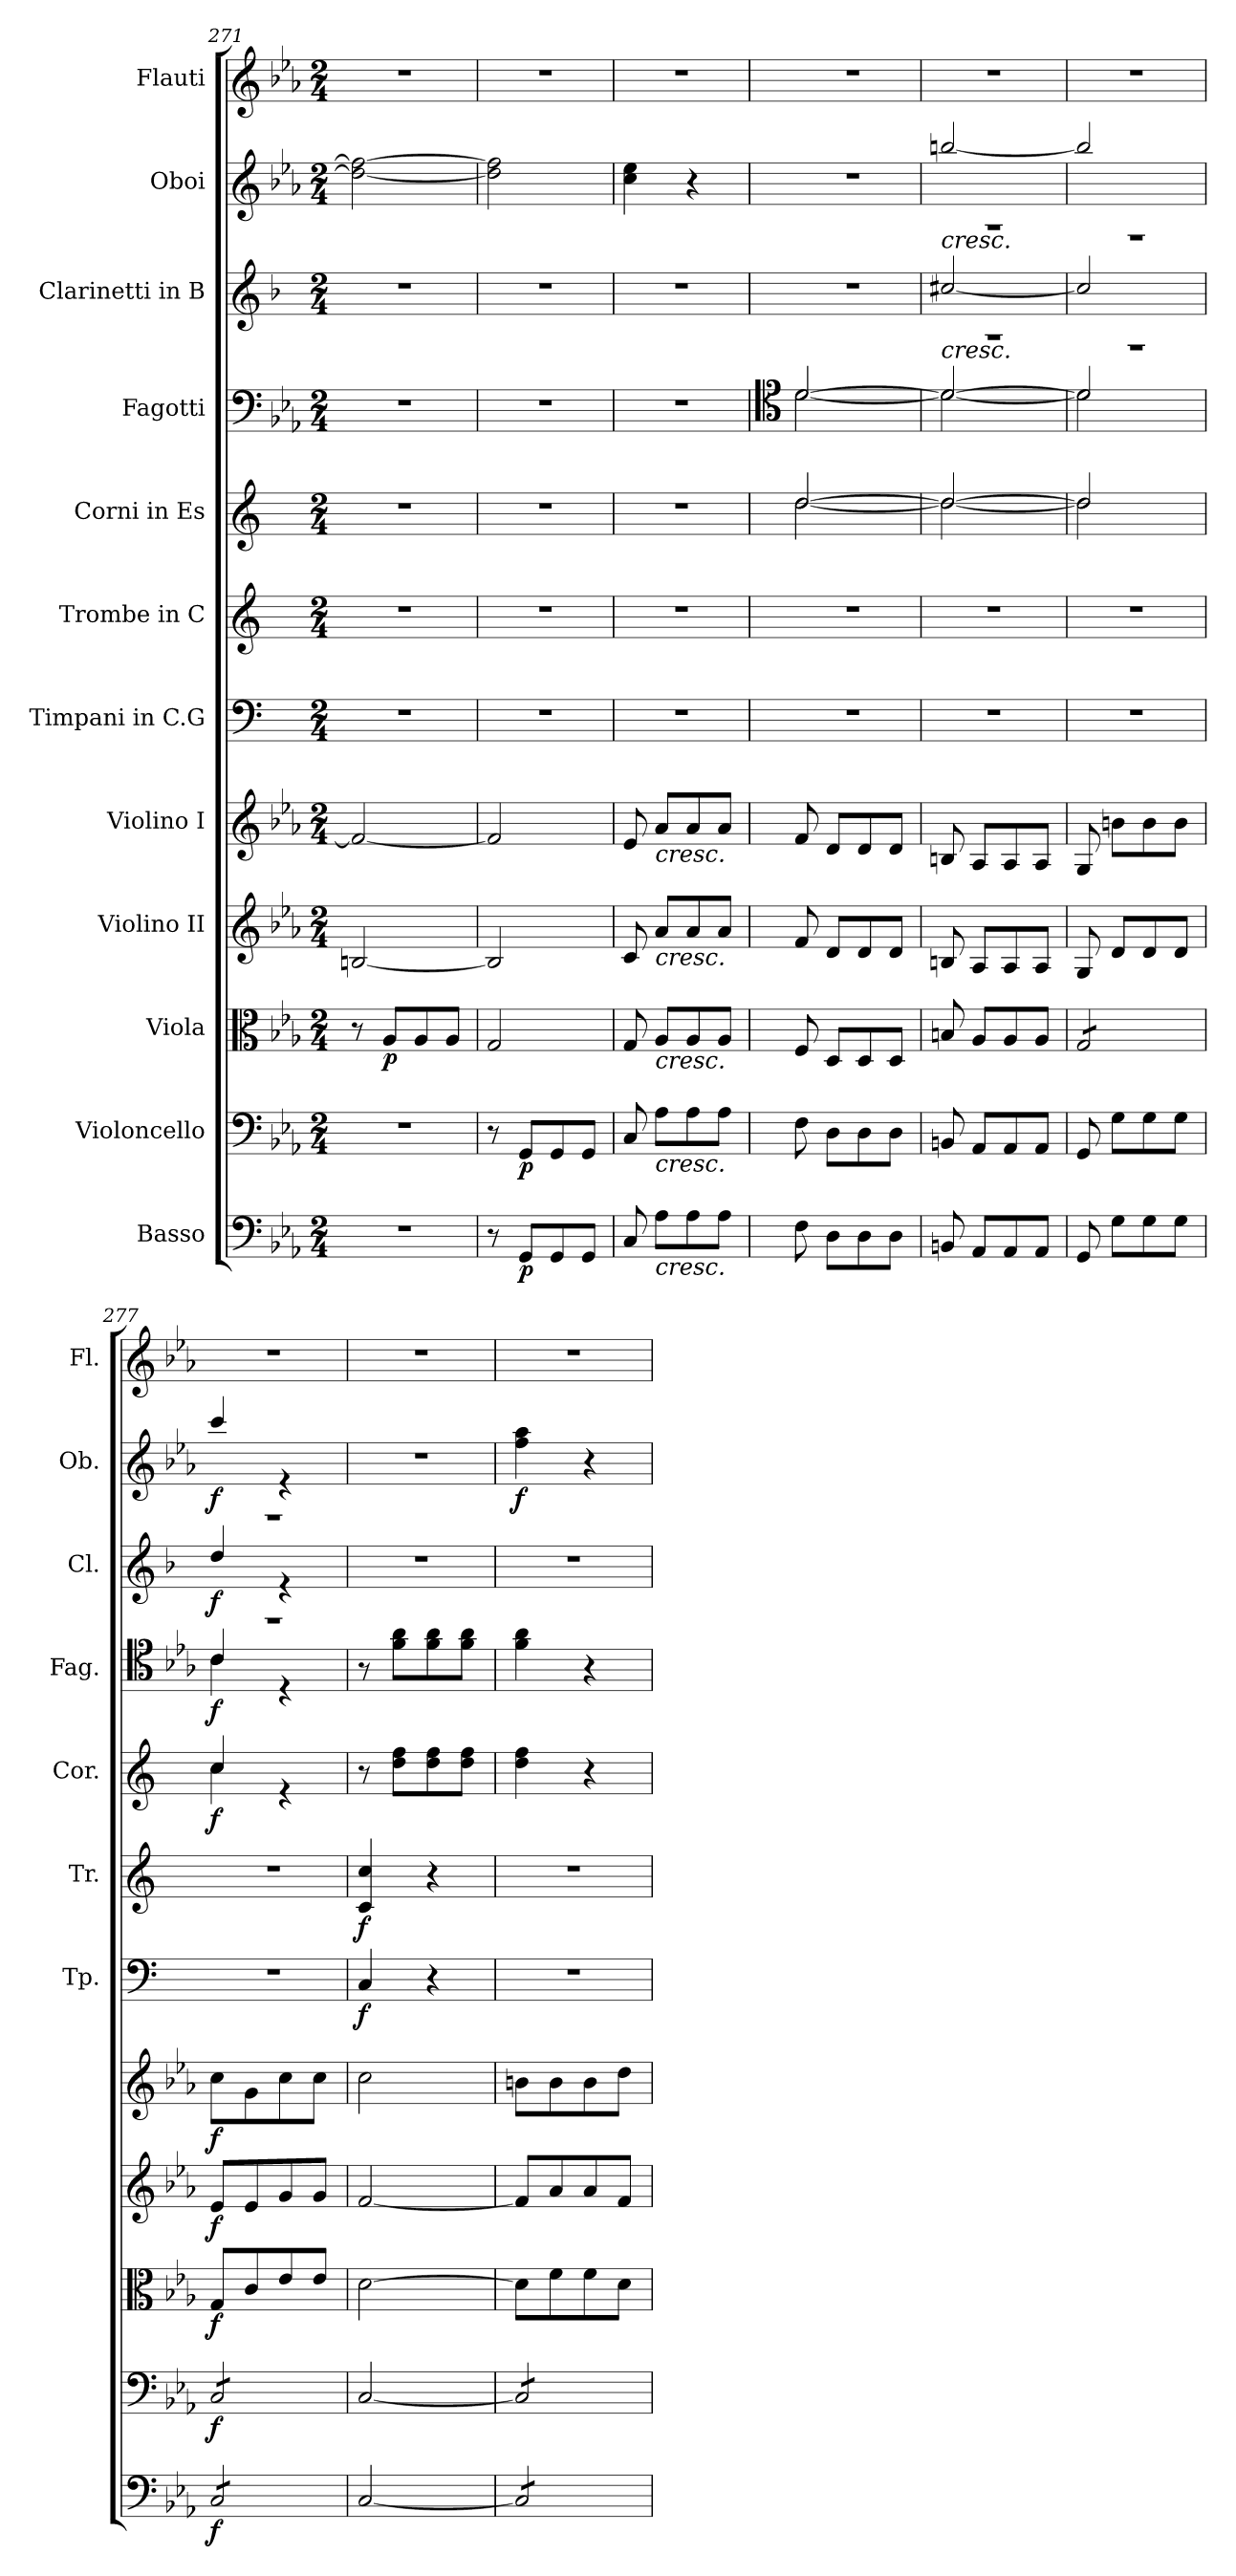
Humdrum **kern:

**kern	**dynam	**kern	**dynam	**kern	**dynam	**kern	**dynam	**kern	**dynam	**kern	**dynam	**kern	**dynam	**kern	**dynam	**kern	**dynam	**kern	**dynam	**kern	**dynam	**kern
*part12	*part12	*part11	*part11	*part10	*part10	*part9	*part9	*part8	*part8	*part7	*part7	*part6	*part6	*part5	*part5	*part4	*part4	*part3	*part3	*part2	*part2	*part1
*staff12	*staff12	*staff11	*staff11	*staff10	*staff10	*staff9	*staff9	*staff8	*staff8	*staff7	*staff7	*staff6	*staff6	*staff5	*staff5	*staff4	*staff4	*staff3	*staff3	*staff2	*staff2	*staff1
*I"Basso	*	*I"Violoncello	*	*I"Viola	*	*I"Violino II	*	*I"Violino I	*	*I"Timpani in C.G	*	*I"Trombe in C	*	*I"Corni in Es	*	*I"Fagotti	*	*I"Clarinetti in B	*	*I"Oboi	*	*I"Flauti
*	*	*	*	*	*	*	*	*	*	*I'Tp.	*	*I'Tr.	*	*I'Cor.	*	*I'Fag.	*	*I'Cl.	*	*I'Ob.	*	*I'Fl.
*clefF4	*	*clefF4	*	*clefC3	*	*clefG2	*	*clefG2	*	*clefF4	*	*clefG2	*	*clefG2	*	*clefF4	*	*clefG2	*	*clefG2	*	*clefG2
*ITrd7c12	*	*	*	*	*	*	*	*	*	*	*	*	*	*ITrd5c9	*	*	*	*ITrd1c2	*	*	*	*
*k[b-e-a-]	*	*k[b-e-a-]	*	*k[b-e-a-]	*	*k[b-e-a-]	*	*k[b-e-a-]	*	*k[]	*	*k[]	*	*k[b-e-a-]	*	*k[b-e-a-]	*	*k[b-e-a-]	*	*k[b-e-a-]	*	*k[b-e-a-]
*M2/4	*	*M2/4	*	*M2/4	*	*M2/4	*	*M2/4	*	*M2/4	*	*M2/4	*	*M2/4	*	*M2/4	*	*M2/4	*	*M2/4	*	*M2/4
=271	=271	=271	=271	=271	=271	=271	=271	=271	=271	=271	=271	=271	=271	=271	=271	=271	=271	=271	=271	=271	=271	=271
2r	.	2r	.	8r	.	[2Bn/	.	2f/_	.	2r	.	2r	.	2r	.	2r	.	2r	.	2dd\_ 2ff\_	.	2r
!	!	!	!	!	!LO:DY:b	!	!	!	!	!	!	!	!	!	!	!	!	!	!	!	!	!
.	.	.	.	8A-/L	p	.	.	.	.	.	.	.	.	.	.	.	.	.	.	.	.	.
.	.	.	.	8A-/	.	.	.	.	.	.	.	.	.	.	.	.	.	.	.	.	.	.
.	.	.	.	8A-/J	.	.	.	.	.	.	.	.	.	.	.	.	.	.	.	.	.	.
=272	=272	=272	=272	=272	=272	=272	=272	=272	=272	=272	=272	=272	=272	=272	=272	=272	=272	=272	=272	=272	=272	=272
8r	.	8r	.	2G/	.	2B/]	.	2f/]	.	2r	.	2r	.	2r	.	2r	.	2r	.	2dd\] 2ff\]	.	2r
!	!LO:DY:b	!	!LO:DY:b	!	!	!	!	!	!	!	!	!	!	!	!	!	!	!	!	!	!	!
8GGG/L	p	8GG/L	p	.	.	.	.	.	.	.	.	.	.	.	.	.	.	.	.	.	.	.
8GGG/	.	8GG/	.	.	.	.	.	.	.	.	.	.	.	.	.	.	.	.	.	.	.	.
8GGG/J	.	8GG/J	.	.	.	.	.	.	.	.	.	.	.	.	.	.	.	.	.	.	.	.
!!LO:PB:g=z
=273	=273	=273	=273	=273	=273	=273	=273	=273	=273	=273	=273	=273	=273	=273	=273	=273	=273	=273	=273	=273	=273	=273
8CC/	.	8C/	.	8G/	.	8c/	.	8e-/	.	2r	.	2r	.	2r	.	2r	.	2r	.	4cc\ 4ee-\	.	2r
!	!	!	!	!	!	!	!	!LO:TX:b:i:t=cresc.	!	!	!	!	!	!	!	!	!	!	!	!	!	!
!	!	!	!	!	!	!LO:TX:b:i:t=cresc.	!	!	!	!	!	!	!	!	!	!	!	!	!	!	!	!
!	!	!	!	!LO:TX:b:i:t=cresc.	!	!	!	!	!	!	!	!	!	!	!	!	!	!	!	!	!	!
!	!	!LO:TX:b:i:t=cresc.	!	!	!	!	!	!	!	!	!	!	!	!	!	!	!	!	!	!	!	!
!LO:TX:b:i:t=cresc.	!	!	!	!	!	!	!	!	!	!	!	!	!	!	!	!	!	!	!	!	!	!
8AA-\L	.	8A-\L	.	8A-/L	.	8a-/L	.	8a-/L	.	.	.	.	.	.	.	.	.	.	.	.	.	.
8AA-\	.	8A-\	.	8A-/	.	8a-/	.	8a-/	.	.	.	.	.	.	.	.	.	.	.	4r	.	.
8AA-\J	.	8A-\J	.	8A-/J	.	8a-/J	.	8a-/J	.	.	.	.	.	.	.	.	.	.	.	.	.	.
=274	=274	=274	=274	=274	=274	=274	=274	=274	=274	=274	=274	=274	=274	=274	=274	=274	=274	=274	=274	=274	=274	=274
*	*	*	*	*	*	*	*	*	*	*	*	*	*	*	*	*clefC4	*	*	*	*	*	*
*	*	*	*	*	*	*	*	*	*	*	*	*	*	*^	*	*^	*	*	*	*	*	*
!	!	!	!	!	!	!	!	!	!	!	!	!	!	!	!	!LO:DY:b	!	!	!LO:DY:b	!	!	!	!	!
8FF\	.	8F\	.	8F/	.	8f/	.	8f/	.	2r	.	2r	.	[2f/	[2f\	other-dynamics	[2d/	[2d\	other-dynamics	2r	.	2r	.	2r
8DD\L	.	8D\L	.	8D/L	.	8d/L	.	8d/L	.	.	.	.	.	.	.	.	.	.	.	.	.	.	.	.
8DD\	.	8D\	.	8D/	.	8d/	.	8d/	.	.	.	.	.	.	.	.	.	.	.	.	.	.	.	.
8DD\J	.	8D\J	.	8D/J	.	8d/J	.	8d/J	.	.	.	.	.	.	.	.	.	.	.	.	.	.	.	.
=275	=275	=275	=275	=275	=275	=275	=275	=275	=275	=275	=275	=275	=275	=275	=275	=275	=275	=275	=275	=275	=275	=275	=275	=275
*	*	*	*	*	*	*	*	*	*	*	*	*	*	*	*	*	*	*	*	*^	*	*^	*	*
!	!	!	!	!	!	!	!	!	!	!	!	!	!	!	!	!	!	!	!	!	!	!	!LO:TX:b:i:t=cresc.	!	!	!
!	!	!	!	!	!	!	!	!	!	!	!	!	!	!	!	!	!	!	!	!LO:TX:b:i:t=cresc.	!	!	!	!	!	!
8BBBn/	.	8BBn/	.	8Bn/	.	8Bn/	.	8Bn/	.	2r	.	2r	.	2f/_	2f\_	.	2d/_	2d\_	.	2rA	[2bn/	.	2rA	[2bbn/	.	2r
8AAA-/L	.	8AA-/L	.	8A-/L	.	8A-/L	.	8A-/L	.	.	.	.	.	.	.	.	.	.	.	.	.	.	.	.	.	.
8AAA-/	.	8AA-/	.	8A-/	.	8A-/	.	8A-/	.	.	.	.	.	.	.	.	.	.	.	.	.	.	.	.	.	.
8AAA-/J	.	8AA-/J	.	8A-/J	.	8A-/J	.	8A-/J	.	.	.	.	.	.	.	.	.	.	.	.	.	.	.	.	.	.
=276	=276	=276	=276	=276	=276	=276	=276	=276	=276	=276	=276	=276	=276	=276	=276	=276	=276	=276	=276	=276	=276	=276	=276	=276	=276	=276
*	*	*	*	*tremolo	*	*	*	*	*	*	*	*	*	*	*	*	*	*	*	*	*	*	*	*	*	*
8GGG/	.	8GG/	.	8G/L	.	8G/	.	8G/	.	2r	.	2r	.	2f/]	2f\]	.	2d/]	2d\]	.	2rF	2b/]	.	2rF	2bb/]	.	2r
8GG\L	.	8G\L	.	8G/	.	8d/L	.	8bn\L	.	.	.	.	.	.	.	.	.	.	.	.	.	.	.	.	.	.
8GG\	.	8G\	.	8G/	.	8d/	.	8b\	.	.	.	.	.	.	.	.	.	.	.	.	.	.	.	.	.	.
8GG\J	.	8G\J	.	8G/J	.	8d/J	.	8b\J	.	.	.	.	.	.	.	.	.	.	.	.	.	.	.	.	.	.
*	*	*	*	*Xtremolo	*	*	*	*	*	*	*	*	*	*	*	*	*	*	*	*	*	*	*	*	*	*
=277	=277	=277	=277	=277	=277	=277	=277	=277	=277	=277	=277	=277	=277	=277	=277	=277	=277	=277	=277	=277	=277	=277	=277	=277	=277	=277
!	!LO:DY:b	!	!LO:DY:b	!	!LO:DY:b	!	!LO:DY:b	!	!LO:DY:b	!	!	!	!	!	!	!LO:DY:b	!	!	!LO:DY:b	!	!	!LO:DY:b	!	!	!LO:DY:b	!
*tremolo	*	*	*	*	*	*	*	*	*	*	*	*	*	*	*	*	*	*	*	*	*	*	*	*	*	*
*	*	*tremolo	*	*	*	*	*	*	*	*	*	*	*	*	*	*	*	*	*	*	*	*	*	*	*	*
8CC/L	f	8C/L	f	8G/L	f	8e-/L	f	8cc\L	f	2r	.	2r	.	4e-/	4e-\	f	4c/	4c\	f	2rF	4cc/	f	2rF	4ccc/	f	2r
8CC/	.	8C/	.	8c/	.	8e-/	.	8g\	.	.	.	.	.	.	.	.	.	.	.	.	.	.	.	.	.	.
8CC/	.	8C/	.	8e-/	.	8g/	.	8cc\	.	.	.	.	.	4re	4ryy	.	4rD	4ryy	.	.	4r	.	.	4r	.	.
8CC/J	.	8C/J	.	8e-/J	.	8g/J	.	8cc\J	.	.	.	.	.	.	.	.	.	.	.	.	.	.	.	.	.	.
*	*	*Xtremolo	*	*	*	*	*	*	*	*	*	*	*	*	*	*	*	*	*	*	*	*	*	*	*	*
*Xtremolo	*	*	*	*	*	*	*	*	*	*	*	*	*	*	*	*	*	*	*	*	*	*	*	*	*	*
*	*	*	*	*	*	*	*	*	*	*	*	*	*	*v	*v	*	*	*	*	*v	*v	*	*v	*v	*	*
*	*	*	*	*	*	*	*	*	*	*	*	*	*	*	*	*v	*v	*	*	*	*	*	*
=278	=278	=278	=278	=278	=278	=278	=278	=278	=278	=278	=278	=278	=278	=278	=278	=278	=278	=278	=278	=278	=278	=278
!	!	!	!	!	!	!	!	!	!	!	!LO:DY:b	!	!LO:DY:b	!	!	!	!	!	!	!	!	!
[2CC/	.	[2C/	.	[2d\	.	[2f/	.	2cc\	.	4C/	f	4c/ 4cc/	f	8r	.	8r	.	2r	.	2r	.	2r
.	.	.	.	.	.	.	.	.	.	.	.	.	.	8f\ 8a-\L	.	8f\ 8a-\L	.	.	.	.	.	.
.	.	.	.	.	.	.	.	.	.	4r	.	4r	.	8f\ 8a-\	.	8f\ 8a-\	.	.	.	.	.	.
.	.	.	.	.	.	.	.	.	.	.	.	.	.	8f\ 8a-\J	.	8f\ 8a-\J	.	.	.	.	.	.
=279	=279	=279	=279	=279	=279	=279	=279	=279	=279	=279	=279	=279	=279	=279	=279	=279	=279	=279	=279	=279	=279	=279
!	!	!	!	!	!	!	!	!	!	!	!	!	!	!	!	!	!	!	!	!	!LO:DY:b	!
*tremolo	*	*	*	*	*	*	*	*	*	*	*	*	*	*	*	*	*	*	*	*	*	*
*	*	*tremolo	*	*	*	*	*	*	*	*	*	*	*	*	*	*	*	*	*	*	*	*
8CC/]L	.	8C/]L	.	8d\L]	.	8f/L]	.	8bn\L	.	2r	.	2r	.	4f\ 4a-\	.	4f\ 4a-\	.	2r	.	4ff\ 4aa-\	f	2r
8CC/	.	8C/	.	8f\	.	8a-/	.	8b\	.	.	.	.	.	.	.	.	.	.	.	.	.	.
8CC/	.	8C/	.	8f\	.	8a-/	.	8b\	.	.	.	.	.	4r	.	4r	.	.	.	4r	.	.
8CC/J	.	8C/J	.	8d\J	.	8f/J	.	8dd\J	.	.	.	.	.	.	.	.	.	.	.	.	.	.
*	*	*Xtremolo	*	*	*	*	*	*	*	*	*	*	*	*	*	*	*	*	*	*	*	*
*Xtremolo	*	*	*	*	*	*	*	*	*	*	*	*	*	*	*	*	*	*	*	*	*	*
=	=	=	=	=	=	=	=	=	=	=	=	=	=	=	=	=	=	=	=	=	=	=
*-	*-	*-	*-	*-	*-	*-	*-	*-	*-	*-	*-	*-	*-	*-	*-	*-	*-	*-	*-	*-	*-	*-
